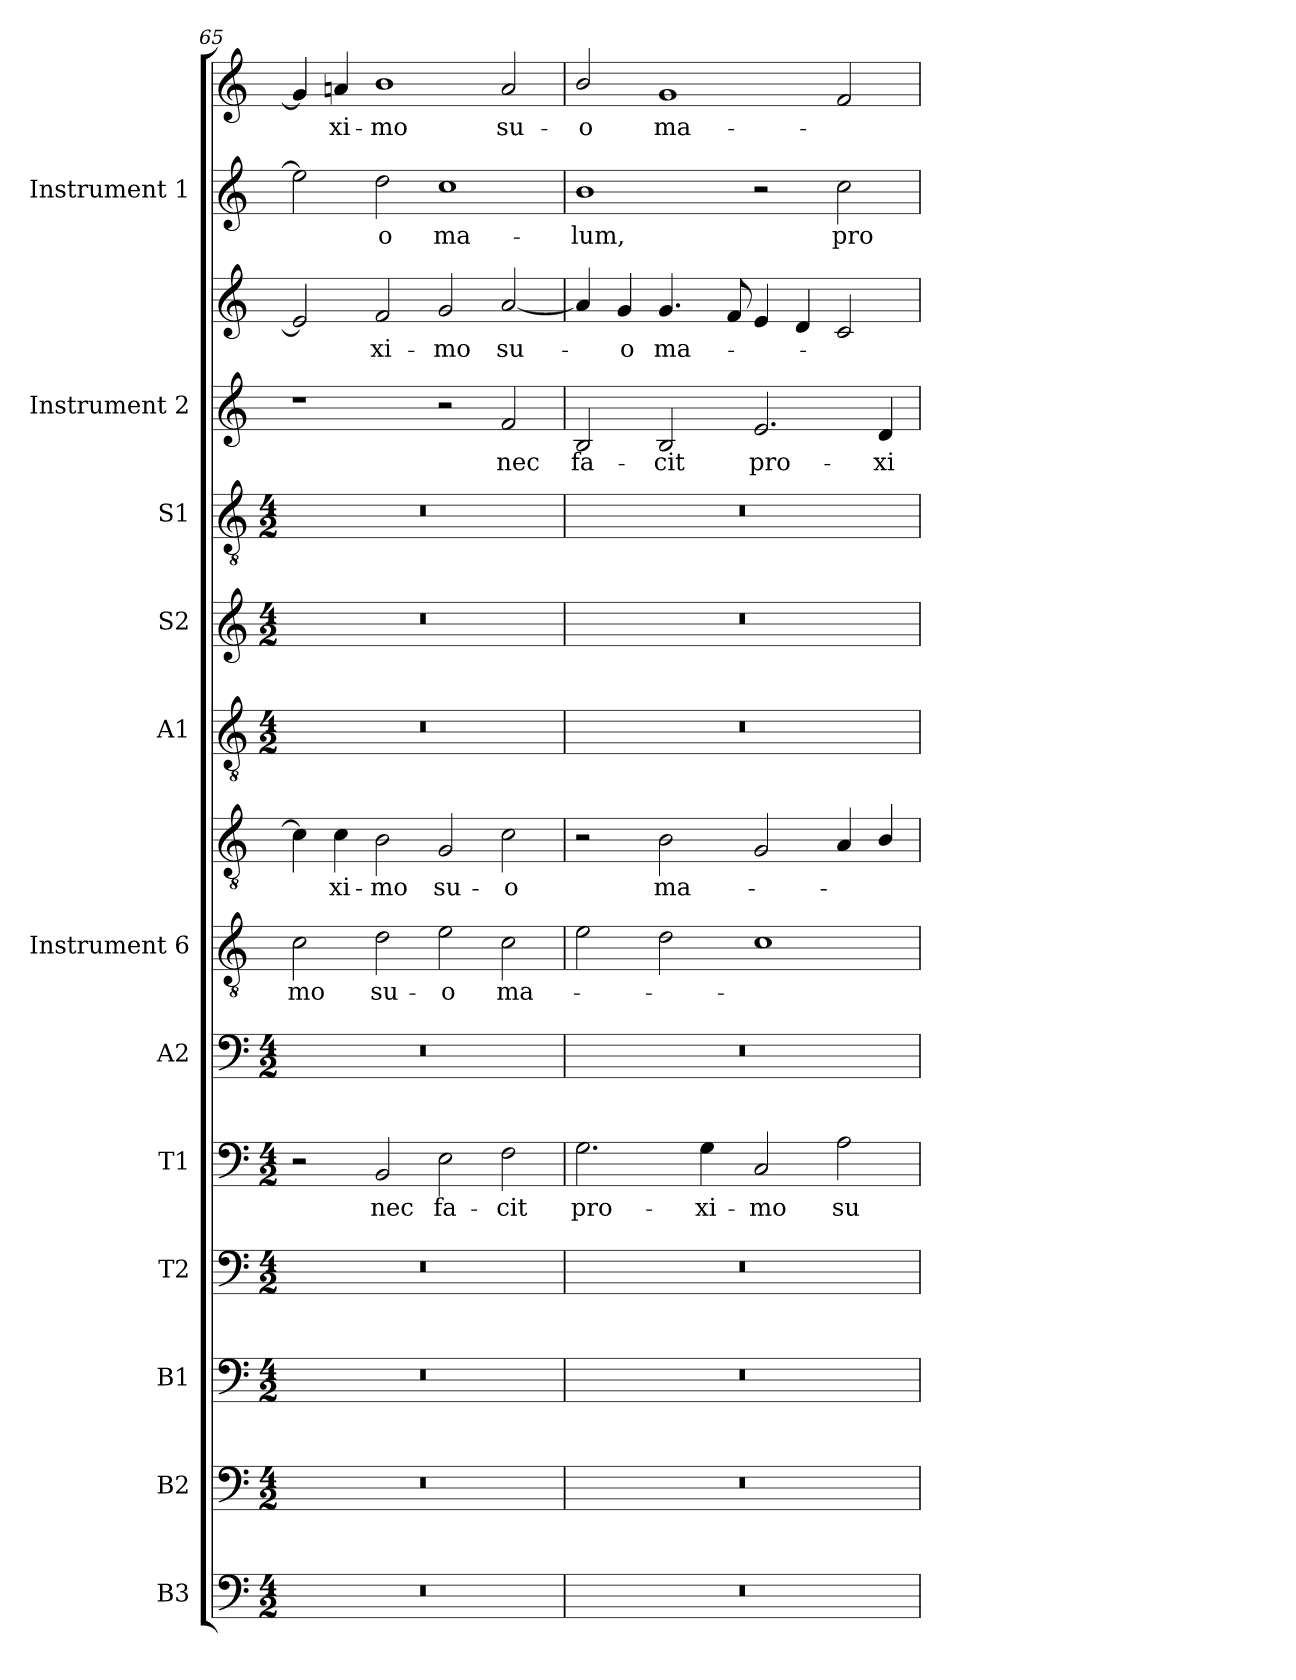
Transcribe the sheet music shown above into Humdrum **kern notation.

**kern	**kern	**kern	**kern	**kern	**text	**kern	**kern	**text	**kern	**text	**kern	**kern	**kern	**kern	**text	**kern	**text	**kern	**text	**kern	**text
*part12	*part11	*part10	*part9	*part8	*part8	*part7	*part6	*part6	*part6	*part6	*part5	*part4	*part3	*part2	*part2	*part2	*part2	*part1	*part1	*part1	*part1
*staff15	*staff14	*staff13	*staff12	*staff11	*staff11	*staff10	*staff9	*staff9	*staff8	*staff8	*staff7	*staff6	*staff5	*staff4	*staff4	*staff3	*staff3	*staff2	*staff2	*staff1	*staff1
*I"B3	*I"B2	*I"B1	*I"T2	*I"T1	*	*I"A2	*I"Instrument 6	*	*	*	*I"A1	*I"S2	*I"S1	*I"Instrument 2	*	*	*	*I"Instrument 1	*	*	*
*clefF4	*clefF4	*clefF4	*clefF4	*clefF4	*	*clefF4	*clefGv2	*	*clefGv2	*	*clefGv2	*clefG2	*clefGv2	*clefG2	*	*clefG2	*	*clefG2	*	*clefG2	*
*	*	*	*	*	*	*	*	*	*	*	*k[]	*	*	*	*	*	*	*	*	*	*
*	*	*	*	*	*	*	*	*	*	*	*C:	*	*	*	*	*	*	*	*	*	*
*M4/2	*M4/2	*M4/2	*M4/2	*M4/2	*	*M4/2	*	*	*	*	*M4/2	*M4/2	*M4/2	*	*	*	*	*	*	*	*
=65	=65	=65	=65	=65	=65	=65	=65	=65	=65	=65	=65	=65	=65	=65	=65	=65	=65	=65	=65	=65	=65
!	!	!	!	!	!	!	!	!LO:LY:b:cj	!	!	!	!	!	!	!	!	!	!	!	!	!
0r	0r	0r	0r	2r	.	0r	2c\	-mo	4c\]	.	0r	0r	0r	1r	.	2e/]	.	2ee\]	.	4g/]	.
!	!	!	!	!	!	!	!	!	!	!LO:LY:b:rj	!	!	!	!	!	!	!	!	!	!	!LO:LY:b:rj
.	.	.	.	.	.	.	.	.	4c\	-xi-	.	.	.	.	.	.	.	.	.	4an/	-xi-
!	!	!	!	!	!LO:LY:b:cj	!	!	!LO:LY:b:rj	!	!LO:LY:b:cj	!	!	!	!	!	!	!LO:LY:b:rj	!	!LO:LY:b:rj	!	!LO:LY:b:cj
.	.	.	.	2BB/	nec	.	2d\	su-	2B\	-mo	.	.	.	.	.	2f/	-xi-	2dd\	-o	1b	-mo
!	!	!	!	!	!LO:LY:b:rj	!	!	!LO:LY:b:rj	!	!LO:LY:b:rj	!	!	!	!	!	!	!LO:LY:b:cj	!	!LO:LY:b:rj	!	!
.	.	.	.	2E\	fa-	.	2e\	-o	2G/	su-	.	.	.	2r	.	2g/	-mo	1cc	ma-	.	.
!	!	!	!	!	!LO:LY:b:cj	!	!	!LO:LY:b:cj	!	!LO:LY:b:rj	!	!	!	!	!LO:LY:b:cj	!	!LO:LY:b:rj	!	!	!	!LO:LY:b:rj
.	.	.	.	2F\	-cit	.	2c\	ma-	2c\	-o	.	.	.	2f/	-nec	[<2a/	su-	.	.	2a/	su-
=66	=66	=66	=66	=66	=66	=66	=66	=66	=66	=66	=66	=66	=66	=66	=66	=66	=66	=66	=66	=66	=66
!	!	!	!	!	!LO:LY:b:cj	!	!	!	!	!	!	!	!	!	!LO:LY:b:rj	!	!	!	!LO:LY:b:cj	!	!LO:LY:b:rj
0r	0r	0r	0r	2.G\	pro-	0r	2e\	.	2r	.	0r	0r	0r	2B/	fa-	4a/]	.	1b	-lum,	2b/	-o
!	!	!	!	!	!	!	!	!	!	!	!	!	!	!	!	!	!LO:LY:b:rj	!	!	!	!
.	.	.	.	.	.	.	.	.	.	.	.	.	.	.	.	4g/	-o	.	.	.	.
!	!	!	!	!	!	!	!	!	!	!LO:LY:b:cj	!	!	!	!	!LO:LY:b:cj	!	!LO:LY:b:cj	!	!	!	!LO:LY:b:rj
.	.	.	.	.	.	.	2d\	.	2B\	ma-	.	.	.	2B/	-cit	4.g/	ma-	.	.	1g	ma-
!	!	!	!	!	!LO:LY:b:rj	!	!	!	!	!	!	!	!	!	!	!	!	!	!	!	!
.	.	.	.	4G\	-xi-	.	.	.	.	.	.	.	.	.	.	.	.	.	.	.	.
.	.	.	.	.	.	.	.	.	.	.	.	.	.	.	.	8f/	.	.	.	.	.
!	!	!	!	!	!LO:LY:b:cj	!	!	!	!	!	!	!	!	!	!LO:LY:b:cj	!	!	!	!	!	!
.	.	.	.	2C/	-mo	.	1c	.	2G/	.	.	.	.	2.e/	pro-	4e/	.	2r	.	.	.
.	.	.	.	.	.	.	.	.	.	.	.	.	.	.	.	4d/	.	.	.	.	.
!	!	!	!	!	!LO:LY:b:rj	!	!	!	!	!	!	!	!	!	!	!	!	!	!LO:LY:b:cj	!	!
.	.	.	.	2A\	su-	.	.	.	4A/	.	.	.	.	.	.	2c/	.	2cc\	pro-	2f/	.
!	!	!	!	!	!	!	!	!	!	!	!	!	!	!	!LO:LY:b:rj	!	!	!	!	!	!
.	.	.	.	.	.	.	.	.	4B/	.	.	.	.	4d/	-xi-	.	.	.	.	.	.
=	=	=	=	=	=	=	=	=	=	=	=	=	=	=	=	=	=	=	=	=	=
*-	*-	*-	*-	*-	*-	*-	*-	*-	*-	*-	*-	*-	*-	*-	*-	*-	*-	*-	*-	*-	*-
